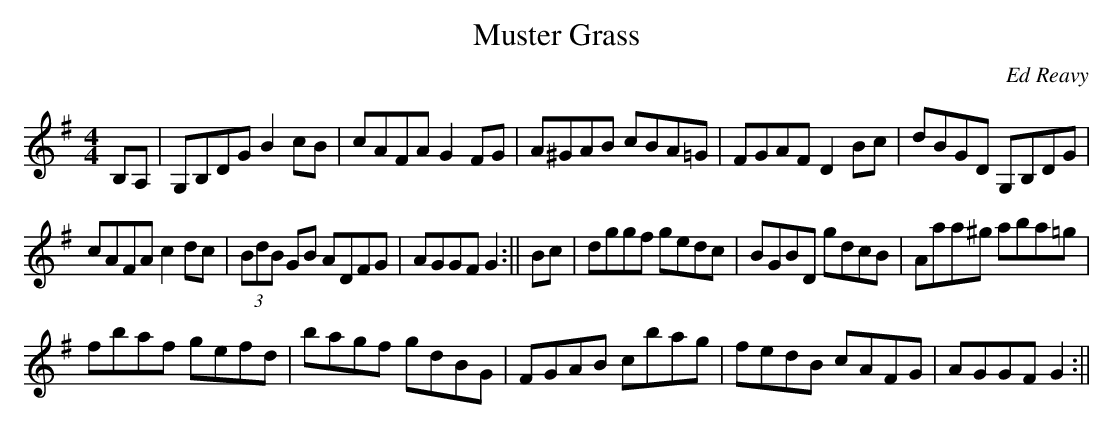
X:1
T:Muster Grass
C:Ed Reavy
M:4/4
L:1/8
K:G
B,A, | G,B,DG B2 cB | cAFA G2 FG | A^GAB cBA=G | FGAF D2 Bc | dBGD G,B,DG |
cAFA c2 dc | (3BdB GB ADFG | AGGF G2 :|| Bc | dggf gedc | BGBD gdcB | Aaa^g aba=g |
fbaf gefd | bagf gdBG | FGAB cbag | fedB cAFG | AGGF G2 :||
